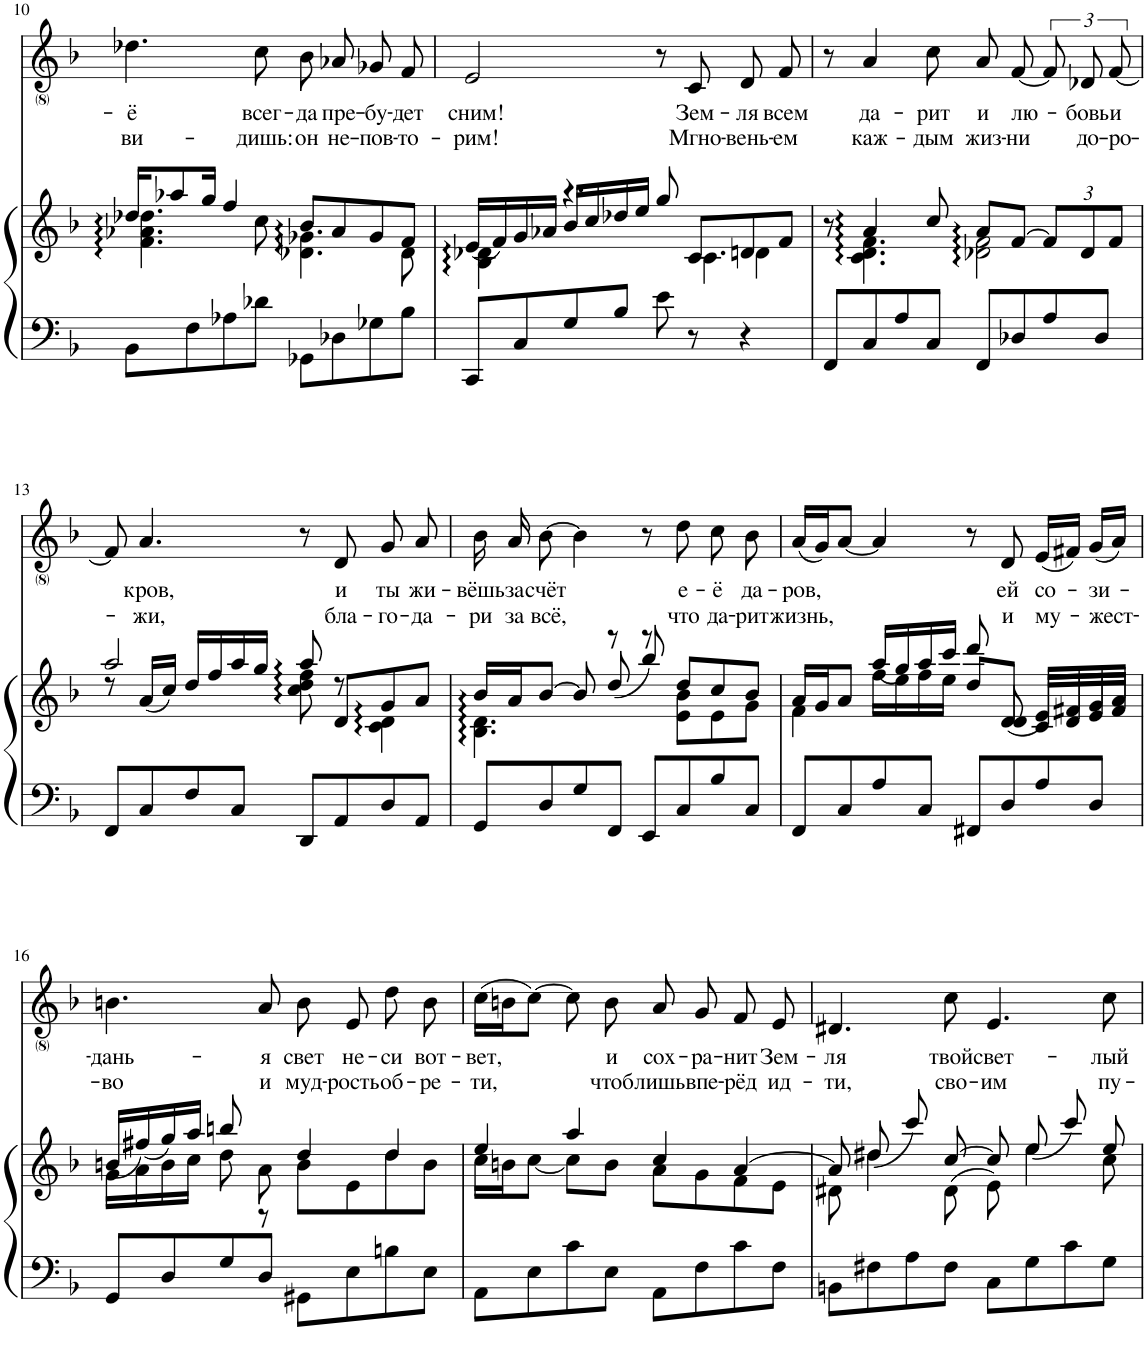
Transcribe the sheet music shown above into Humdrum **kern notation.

**kern	**kern	**kern	**text	**text
*part2	*part2	*part1	*part1	*part1
*staff3	*staff2	*staff1	*staff1	*staff1
*I"Piano	*	*I"Voice	*	*
*I'Pno	*	*	*	*
!!LO:PB:g=z
*clefF4	*clefG2	*clefG2	*	*
*k[b-]	*k[b-]	*k[b-]	*	*
*M4/4	*M4/4	*M4/4	*	*
*met(c)	*met(c)	*met(c)	*	*
=10	=10	=10	=10	=10
*	*^	*	*	*
!	!	!	!	!LO:LY:b	!LO:LY:b
8BB-\L	4.f\ 4.a-X\ 4.dd-X\	16dd-/KL	4.dd-X\	-ё	ви-
.	.	8aa-X/	.	.	.
8F\	.	.	.	.	.
.	.	16gg/Jk	.	.	.
8A-X\	.	4ff/	.	.	.
!	!	!	!	!LO:LY:b	!LO:LY:b
8d-X\J	8cc\	.	8cc\	всег-	-дишь:
!	!	!	!	!LO:LY:b	!LO:LY:b
8GG-X\L	4.d-X\ 4.g-X\	8b-/L	8b-\	-да	он
!	!	!	!	!LO:LY:b	!LO:LY:b
8D-X\	.	8a-/	8a-X/	пре-	не-
!	!	!	!	!LO:LY:b	!LO:LY:b
8G-X\	.	8g-/	8g-X/	-бу-	-пов-
!	!	!	!	!LO:LY:b	!LO:LY:b
8B-\J	8d-\	8f/J	8f/	-дет	-то-
=11	=11	=11	=11	=11	=11
*	*	*^	*	*	*
!	!	!	!	!	!LO:LY:b	!LO:LY:b
8CC/L	4B-\ 4d-X\	2.ryy	(16e/LL	2e/	сним!	-рим!
.	.	.	16f/)	.	.	.
8C/	.	.	16g/	.	.	.
.	.	.	16a-X/JJ	.	.	.
8G/	4.r	.	16b-/LL	.	.	.
.	.	.	16cc/	.	.	.
8B-/J	.	.	16dd-X/	.	.	.
.	.	.	16ee/JJ	.	.	.
8e\	.	.	8gg/	8r	.	.
!	!	!	!	!	!LO:LY:b	!LO:LY:b
8r	4.c\	.	8c/L	8c/	Зем-	Мгно-
!	!	!	!	!	!LO:LY:b	!LO:LY:b
4r	.	4d-\	8dn/	8d/	-ля	-вень-
!	!	!	!	!	!LO:LY:b	!LO:LY:b
.	.	.	8f/J	8f/	всем	-ем
*	*	*v	*v	*	*	*
=12	=12	=12	=12	=12	=12
8FF/L	8r	8ryy	8r	.	.
!	!	!	!	!LO:LY:b	!LO:LY:b
8C/	4.c\ 4.d\ 4.f\	4a/	4a/	да-	каж-
8A/	.	.	.	.	.
!	!	!	!	!LO:LY:b	!LO:LY:b
8C/J	.	8cc/	8cc\	-рит	-дым
!	!	!	!	!LO:LY:b	!LO:LY:b
8FF/L	2d-X\ 2f\	8a/L	8a/	и	жиз-
!	!	!	!	!LO:LY:b	!LO:LY:b
8D-X/	.	[8f/J	[8f/	лю-	-ни
*	*	*Xbrackettup	*	*	*
8A/	.	12f/L]	12f/]	.	.
!	!	!	!	!LO:LY:b	!LO:LY:b
.	.	12d-/	12d-X/	-бовь	до-
8D-/J	.	.	.	.	.
!	!	!	!	!LO:LY:b	!LO:LY:b
.	.	12f/J	[12f/	и	-ро-
!!LO:LB:g=z
=13	=13	=13	=13	=13	=13
8FF/L	2aa/	8r	8f/]	.	.
!	!	!	!	!LO:LY:b	!LO:LY:b
8C/	.	(16a/LL	4.a/	кров,	-жи,
.	.	16cc/JJ)	.	.	.
8F/	.	16dd/LL	.	.	.
.	.	16ff/	.	.	.
8C/J	.	16aa/	.	.	.
.	.	16gg/JJ	.	.	.
8DD/L	8cc\ 8dd\ 8ff\	8aa/	8r	.	.
!	!	!	!	!LO:LY:b	!LO:LY:b
8AA/	8r	8d/L	8d/	и	бла-
!	!	!	!	!LO:LY:b	!LO:LY:b
8D/	4c\ 4d\	8g/	8g/	ты	-го-
!	!	!	!	!LO:LY:b	!LO:LY:b
8AA/J	.	8a/J	8a/	жи-	-да-
=14	=14	=14	=14	=14	=14
!	!	!	!	!LO:LY:b	!LO:LY:b
8GG/L	4.B-\ 4.d\	16b-/LL	16b-\	-вёшь	-ри
!	!	!	!	!LO:LY:b	!LO:LY:b
.	.	16a/J	16a/	за	за
!	!	!	!	!LO:LY:b	!LO:LY:b
8D/	.	[8b-/J	[8b-\	счёт	всё,
8G/	.	8b-/]	4b-\]	.	.
8FF/J	8r	(8dd/	.	.	.
8EE/L	8r	8bb-/)	8r	.	.
!	!	!	!	!LO:LY:b	!LO:LY:b
8C/	8e\ 8b-\L	8dd/L	8dd\	е-	что
!	!	!	!	!LO:LY:b	!LO:LY:b
8B-/	8e\	8cc/	8cc\	-ё	да-
!	!	!	!	!LO:LY:b	!LO:LY:b
8C/J	8g\J	8b-/J	8b-\	да-	-рит
=15	=15	=15	=15	=15	=15
!	!	!	!	!LO:LY:b	!LO:LY:b
8FF/L	4f\	16a/LL	(16a/LL	-ров,	жизнь,
.	.	16g/J	16g/J)	.	.
8C/	.	8a/J	[8a/J	.	.
8A/	16ff\LL	(16aa/LL	4a/]	.	.
.	16ee\	16gg/)	.	.	.
8C/J	16ff\	16aa/	.	.	.
.	16ee\JJ	16ccc/JJ	.	.	.
8FF#X/L	8dd/L	8ddd/	8r	.	.
!	!	!	!	!LO:LY:b	!LO:LY:b
8D/	8d/J	(8d/	8d/	ей	и
!	!	!	!	!LO:LY:b	!LO:LY:b
8A/	16c/LL	16e/LL)	(16e/LL	со-	му-
.	16d/	16f#X/	16f#X/JJ)	.	.
!	!	!	!	!LO:LY:b	!LO:LY:b
8D/J	16e/	16g/	(16g/LL	-зи-	-жест-
.	16f#/JJ	16a/JJ	16a/JJ)	.	.
!!LO:LB:g=z
=16	=16	=16	=16	=16	=16
!	!	!	!	!LO:LY:b	!LO:LY:b
8GG/L	16g\LL	(16bn/LL	4.bn\	-дань-	-во
.	16a\	(16ff#X/)	.	.	.
8D/	16b\	16gg/)	.	.	.
.	16cc\JJ	16aa/JJ	.	.	.
8G/	8dd\	8bbn/	.	.	.
!	!	!	!	!LO:LY:b	!LO:LY:b
8D/J	8a\	8r	8a/	-я	и
!	!	!	!	!LO:LY:b	!LO:LY:b
8GG#X\L	8b\L	4dd/	8b\	свет	муд-
!	!	!	!	!LO:LY:b	!LO:LY:b
8E\	8e\	.	8e/	не-	-рость
!	!	!	!	!LO:LY:b	!LO:LY:b
8Bn\	8dd\	4dd/	8dd\	-си	об-
!	!	!	!	!LO:LY:b	!LO:LY:b
8E\J	8b\J	.	8b\	вот-	-ре-
=17	=17	=17	=17	=17	=17
!	!	!	!	!LO:LY:b	!LO:LY:b
8AA\L	16cc\LL	4ee/	(16cc\LL	-вет,	-ти,
.	16bn\J	.	16bn\J	.	.
8E\	[8cc\J	.	[8cc\J)	.	.
8c\	8cc\L]	4aa/	8cc\]	.	.
!	!	!	!	!LO:LY:b	!LO:LY:b
8E\J	8b\J	.	8b\	и	чтоб
!	!	!	!	!LO:LY:b	!LO:LY:b
8AA\L	8a\L	4cc/	8a/	сох-	лишь
!	!	!	!	!LO:LY:b	!LO:LY:b
8F\	8g\	.	8g/	-ра-	впе-
!	!	!	!	!LO:LY:b	!LO:LY:b
8c\	8f\	[4a/	8f/	-нит	-рёд
!	!	!	!	!LO:LY:b	!LO:LY:b
8F\J	8e\J	.	8e/	Зем-	ид-
=18	=18	=18	=18	=18	=18
!	!	!	!	!LO:LY:b	!LO:LY:b
8BBn\L	8d#X\	8a/]	4.d#X/	-ля	-ти,
8F#X\	4dd#X\	(8dd#/	.	.	.
8A\	.	8ccc/)	.	.	.
!	!	!	!	!LO:LY:b	!LO:LY:b
8F#\J	(8d#\	[8cc/	8cc\	твой	сво-
!	!	!	!	!LO:LY:b	!LO:LY:b
8C\L	8e\)	8cc/]	4.e/	свет-	-им
8G\	4ee\	(8ee/	.	.	.
8c\	.	8ccc/)	.	.	.
!	!	!	!	!LO:LY:b	!LO:LY:b
8G\J	8cc\	8ee/	8cc\	-лый	пу-
*	*v	*v	*	*	*
=	=	=	=	=
*-	*-	*-	*-	*-
